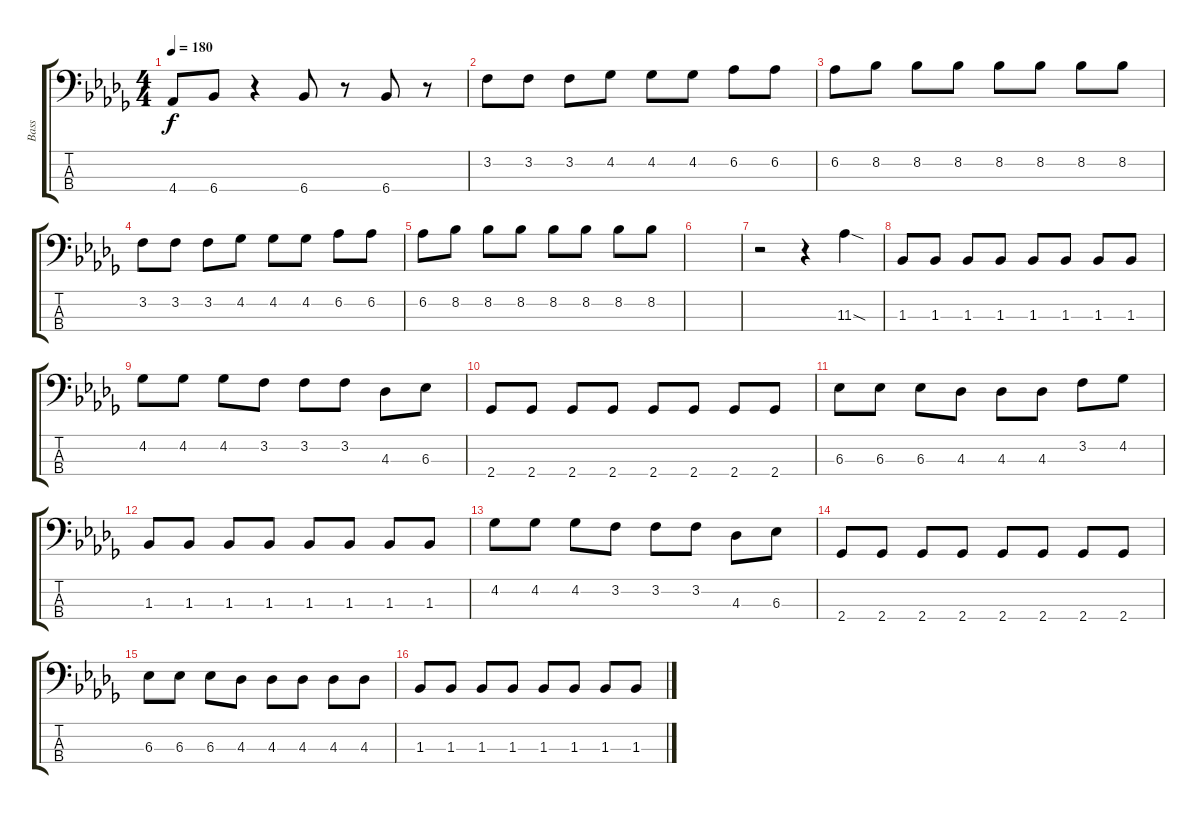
\track ("Bass" "Bass") {instrument electricbasspick}
\staff {score tabs}
\tuning (G2 D2 A1 E1) {hide}
\ts (4 4)
\tempo 180
\clef f4
\ks db
4.4{t}.8{dy f} 6.4.8 r.4 6.4.8 r.8 6.4.8 r.8 |
3.2.8 3.2.8 3.2.8 4.2.8 4.2.8 4.2.8 6.2.8 6.2.8 |
6.2.8 8.2.8 8.2.8 8.2.8 8.2.8 8.2.8 8.2.8 8.2.8 |
3.2.8 3.2.8 3.2.8 4.2.8 4.2.8 4.2.8 6.2.8 6.2.8 |
6.2.8 8.2.8 8.2.8 8.2.8 8.2.8 8.2.8 8.2.8 8.2.8 |
|
r.2 r.4 11.3{sod}.4 |
1.3.8 1.3.8 1.3.8 1.3.8 1.3.8 1.3.8 1.3.8 1.3.8 |
4.2.8 4.2.8 4.2.8 3.2.8 3.2.8 3.2.8 4.3.8 6.3.8 |
2.4.8 2.4.8 2.4.8 2.4.8 2.4.8 2.4.8 2.4.8 2.4.8 |
6.3.8 6.3.8 6.3.8 4.3.8 4.3.8 4.3.8 3.2.8 4.2.8 |
1.3.8 1.3.8 1.3.8 1.3.8 1.3.8 1.3.8 1.3.8 1.3.8 |
4.2.8 4.2.8 4.2.8 3.2.8 3.2.8 3.2.8 4.3.8 6.3.8 |
2.4.8 2.4.8 2.4.8 2.4.8 2.4.8 2.4.8 2.4.8 2.4.8 |
6.3.8 6.3.8 6.3.8 4.3.8 4.3.8 4.3.8 4.3.8 4.3.8 |
1.3.8 1.3.8 1.3.8 1.3.8 1.3.8 1.3.8 1.3.8 1.3.8
